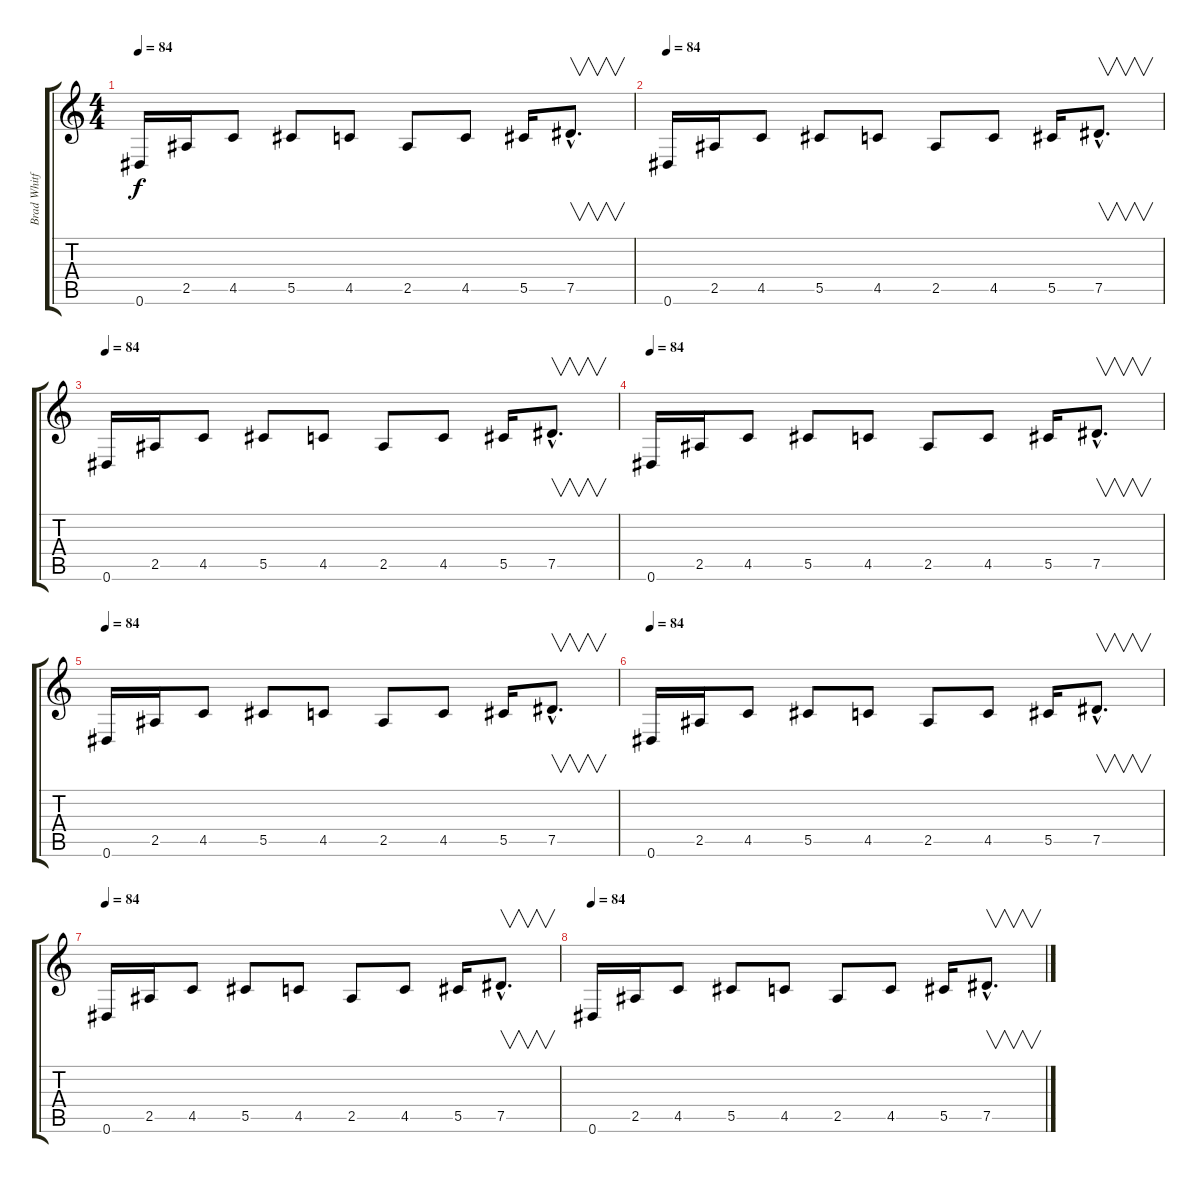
\track ("Brad Whitford" "Brad Whitf") {instrument distortionguitar}
\staff {score tabs}
\tuning (Eb4 Bb3 Gb3 Db3 Ab2 Eb2) {hide}
\ts (4 4)
\tempo 84
\clef g2
\ks c
0.6.16{dy f} 2.5.16 4.5.8 5.5.8 4.5.8 2.5.8 4.5.8 5.5.16 7.5{hac}.8{v d} |
\tempo 84
0.6.16 2.5.16 4.5.8 5.5.8 4.5.8 2.5.8 4.5.8 5.5.16 7.5{hac}.8{v d} |
\tempo 84
0.6.16 2.5.16 4.5.8 5.5.8 4.5.8 2.5.8 4.5.8 5.5.16 7.5{hac}.8{v d} |
\tempo 84
0.6.16 2.5.16 4.5.8 5.5.8 4.5.8 2.5.8 4.5.8 5.5.16 7.5{hac}.8{v d} |
\tempo 84
0.6.16 2.5.16 4.5.8 5.5.8 4.5.8 2.5.8 4.5.8 5.5.16 7.5{hac}.8{v d} |
\tempo 84
0.6.16 2.5.16 4.5.8 5.5.8 4.5.8 2.5.8 4.5.8 5.5.16 7.5{hac}.8{v d} |
\tempo 84
0.6.16 2.5.16 4.5.8 5.5.8 4.5.8 2.5.8 4.5.8 5.5.16 7.5{hac}.8{v d} |
\tempo 84
0.6.16 2.5.16 4.5.8 5.5.8 4.5.8 2.5.8 4.5.8 5.5.16 7.5{hac}.8{v d}
